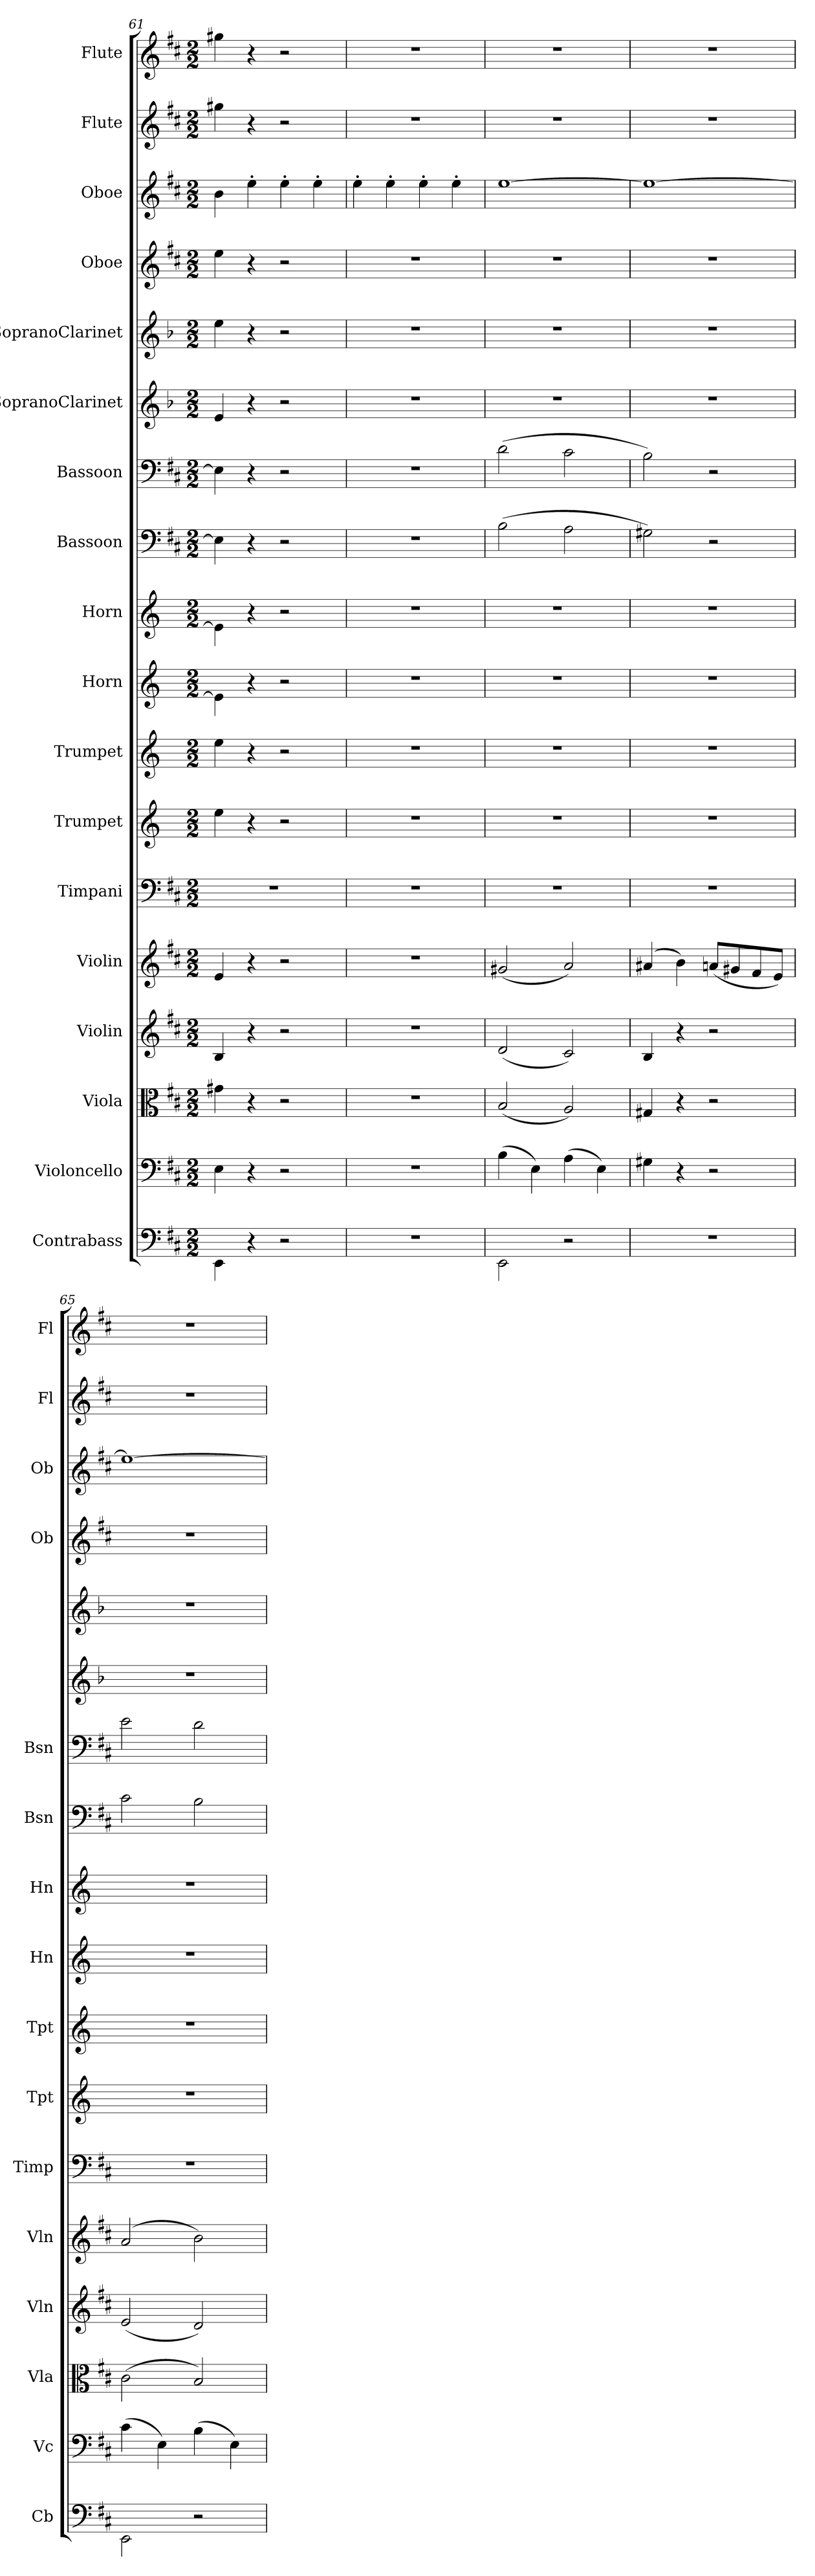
**kern	**kern	**kern	**kern	**kern	**kern	**kern	**kern	**kern	**kern	**kern	**kern	**kern	**kern	**kern	**kern	**kern	**kern
*part18	*part17	*part16	*part15	*part14	*part13	*part12	*part11	*part10	*part9	*part8	*part7	*part6	*part5	*part4	*part3	*part2	*part1
*staff18	*staff17	*staff16	*staff15	*staff14	*staff13	*staff12	*staff11	*staff10	*staff9	*staff8	*staff7	*staff6	*staff5	*staff4	*staff3	*staff2	*staff1
*I"Contrabass	*I"Violoncello	*I"Viola	*I"Violin	*I"Violin	*I"Timpani	*I"Trumpet	*I"Trumpet	*I"Horn	*I"Horn	*I"Bassoon	*I"Bassoon	*I"SopranoClarinet	*I"SopranoClarinet	*I"Oboe	*I"Oboe	*I"Flute	*I"Flute
*I'Cb	*I'Vc	*I'Vla	*I'Vln	*I'Vln	*I'Timp	*I'Tpt	*I'Tpt	*I'Hn	*I'Hn	*I'Bsn	*I'Bsn	*	*	*I'Ob	*I'Ob	*I'Fl	*I'Fl
*clefF4	*clefF4	*clefC3	*clefG2	*clefG2	*clefF4	*clefG2	*clefG2	*clefG2	*clefG2	*clefF4	*clefF4	*clefG2	*clefG2	*clefG2	*clefG2	*clefG2	*clefG2
*k[f#c#]	*k[f#c#]	*k[f#c#]	*k[f#c#]	*k[f#c#]	*k[f#c#]	*k[]	*k[]	*k[]	*k[]	*k[f#c#]	*k[f#c#]	*k[b-]	*k[b-]	*k[f#c#]	*k[f#c#]	*k[f#c#]	*k[f#c#]
*M2/2	*M2/2	*M2/2	*M2/2	*M2/2	*M2/2	*M2/2	*M2/2	*M2/2	*M2/2	*M2/2	*M2/2	*M2/2	*M2/2	*M2/2	*M2/2	*M2/2	*M2/2
=61	=61	=61	=61	=61	=61	=61	=61	=61	=61	=61	=61	=61	=61	=61	=61	=61	=61
4EE\	4E\	4g#X\	4B/	4e/	1r	4ee\	4ee\	4e\]	4e\]	4E\]	4E\]	4e/	4ee\	4ee\	4b\	4gg#X\	4gg#X\
4r	4r	4r	4r	4r	.	4r	4r	4r	4r	4r	4r	4r	4r	4r	4ee'\	4r	4r
2r	2r	2r	2r	2r	.	2r	2r	2r	2r	2r	2r	2r	2r	2r	4ee'\	2r	2r
.	.	.	.	.	.	.	.	.	.	.	.	.	.	.	4ee'\	.	.
=62	=62	=62	=62	=62	=62	=62	=62	=62	=62	=62	=62	=62	=62	=62	=62	=62	=62
1r	1r	1r	1r	1r	1r	1r	1r	1r	1r	1r	1r	1r	1r	1r	4ee'\	1r	1r
.	.	.	.	.	.	.	.	.	.	.	.	.	.	.	4ee'\	.	.
.	.	.	.	.	.	.	.	.	.	.	.	.	.	.	4ee'\	.	.
.	.	.	.	.	.	.	.	.	.	.	.	.	.	.	4ee'\	.	.
=63	=63	=63	=63	=63	=63	=63	=63	=63	=63	=63	=63	=63	=63	=63	=63	=63	=63
2EE"\	(4B\	(2B/	(2d/	(2g#X/	1r	1r	1r	1r	1r	(2B\	(2d\	1r	1r	1r	[1ee\	1r	1r
.	4E\)	.	.	.	.	.	.	.	.	.	.	.	.	.	.	.	.
2r	(4A\	2A/)	2c#/)	2a/)	.	.	.	.	.	2A\	2c#\	.	.	.	.	.	.
.	4E\)	.	.	.	.	.	.	.	.	.	.	.	.	.	.	.	.
=64	=64	=64	=64	=64	=64	=64	=64	=64	=64	=64	=64	=64	=64	=64	=64	=64	=64
1r	4G#X\	4G#X/	4B/	(4a#X/	1r	1r	1r	1r	1r	2G#X\)	2B\)	1r	1r	1r	1ee\_	1r	1r
.	4r	4r	4r	4b\)	.	.	.	.	.	.	.	.	.	.	.	.	.
.	2r	2r	2r	(8an/L	.	.	.	.	.	2r	2r	.	.	.	.	.	.
.	.	.	.	8g#X/	.	.	.	.	.	.	.	.	.	.	.	.	.
.	.	.	.	8f#/	.	.	.	.	.	.	.	.	.	.	.	.	.
.	.	.	.	8e/J)	.	.	.	.	.	.	.	.	.	.	.	.	.
=65	=65	=65	=65	=65	=65	=65	=65	=65	=65	=65	=65	=65	=65	=65	=65	=65	=65
2EE"\	(4c#\	(2c#\	(2e/	(2a/	1r	1r	1r	1r	1r	2c#\	2e\	1r	1r	1r	1ee\_	1r	1r
.	4E\)	.	.	.	.	.	.	.	.	.	.	.	.	.	.	.	.
2r	(4B\	2B/)	2d/)	2b\)	.	.	.	.	.	2B\	2d\	.	.	.	.	.	.
.	4E\)	.	.	.	.	.	.	.	.	.	.	.	.	.	.	.	.
=	=	=	=	=	=	=	=	=	=	=	=	=	=	=	=	=	=
*-	*-	*-	*-	*-	*-	*-	*-	*-	*-	*-	*-	*-	*-	*-	*-	*-	*-
